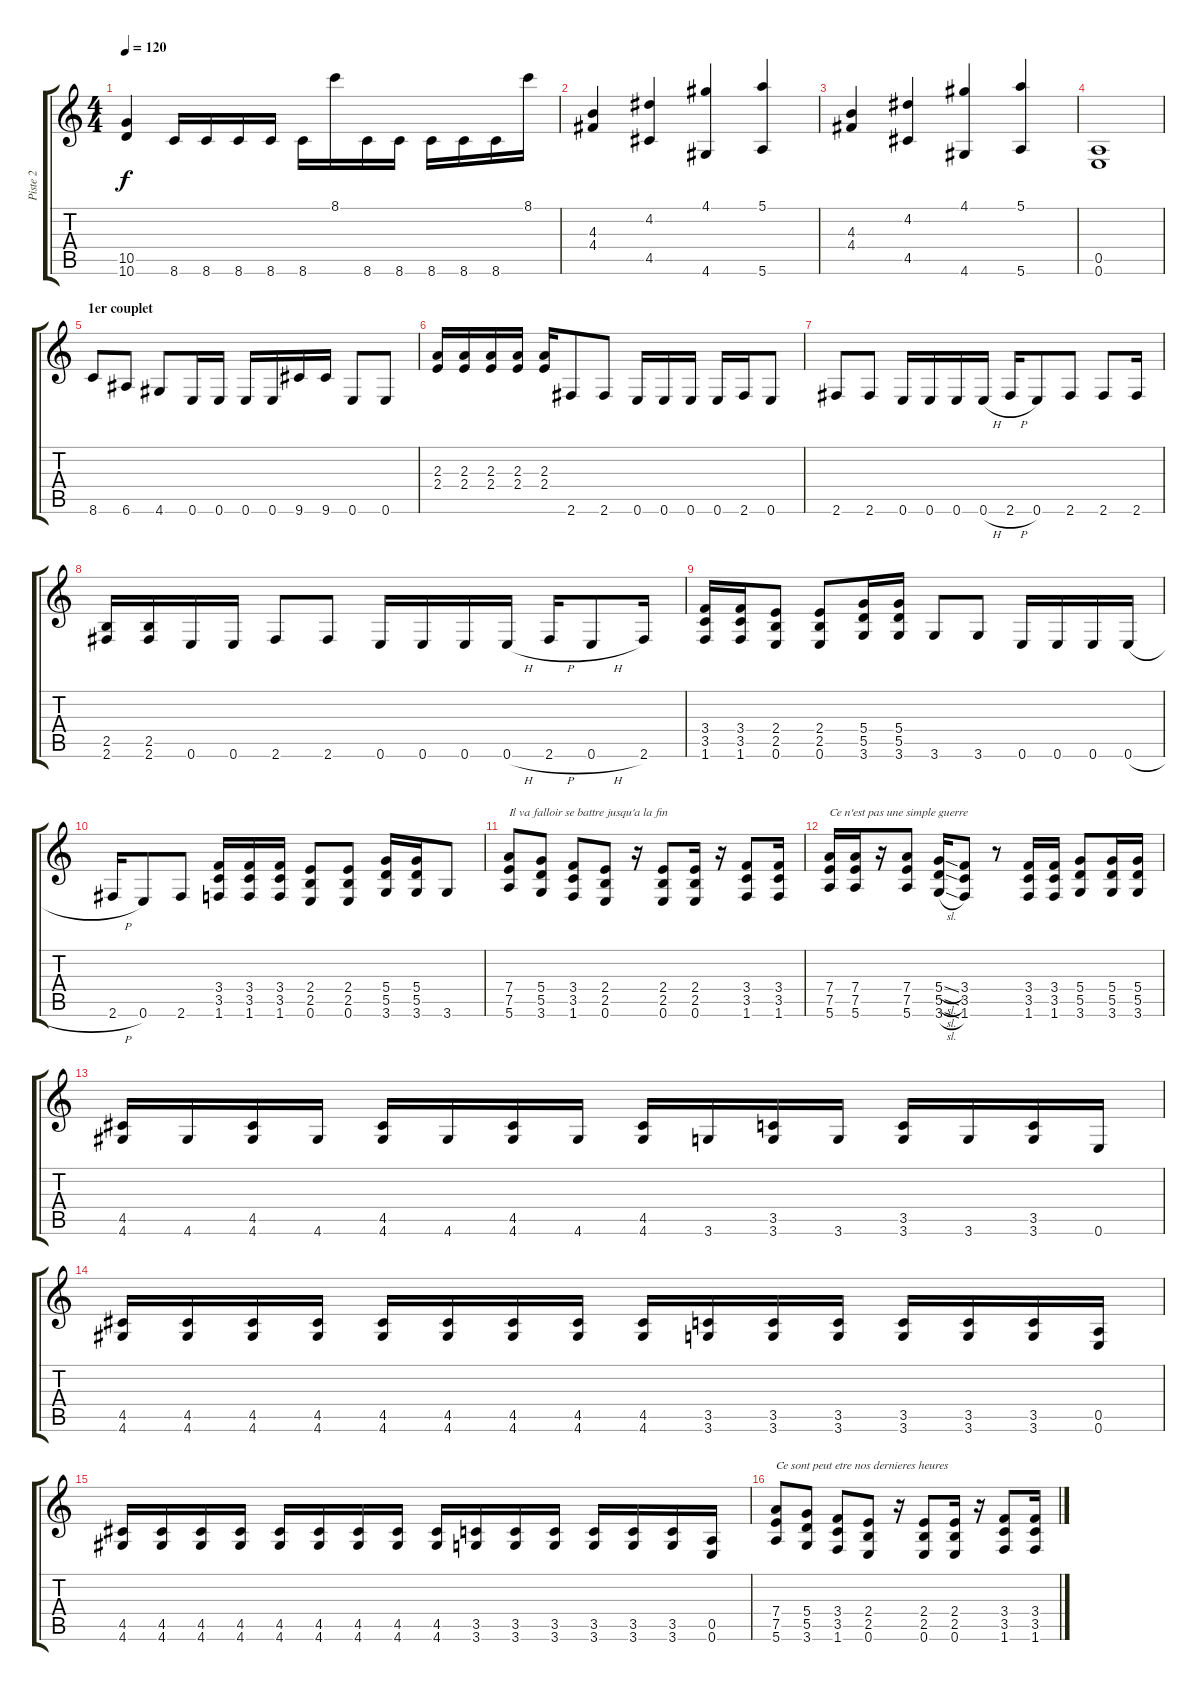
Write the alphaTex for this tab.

\track ("Piste 2" "Piste 2") {instrument distortionguitar}
\staff {score tabs}
\tuning (E4 B3 G3 D3 A2 E2) {hide}
\ts (4 4)
\tempo 120
\clef g2
\ks c
(10.5 10.6).4{dy f} 8.6.16 8.6.16 8.6.16 8.6.16 8.6.16 8.1.16 8.6.16 8.6.16 8.6.16 8.6.16 8.6.16 8.1.16 |
(4.3 4.4).4 (4.2 4.5).4 (4.1 4.6).4 (5.1 5.6).4 |
(4.3 4.4).4 (4.2 4.5).4 (4.1 4.6).4 (5.1 5.6).4 |
(0.5 0.6).1 |
\section ("" "1er couplet")
8.6.8 6.6.8 4.6.8 0.6.16 0.6.16 0.6.16 0.6.16 9.6.16 9.6.16 0.6.8 0.6.8 |
(2.3 2.4).16 (2.3 2.4).16 (2.3 2.4).16 (2.3 2.4).16 (2.3 2.4).16 2.6.8 2.6.8 0.6.16 0.6.16 0.6.16 0.6.16 2.6.16 0.6.8 |
2.6.8 2.6.8 0.6.16 0.6.16 0.6.16 0.6{h}.16 2.6{h}.16 0.6.8 2.6.8 2.6.8 2.6.16 |
(2.5 2.6).16 (2.5 2.6).16 0.6.16 0.6.16 2.6.8 2.6.8 0.6.16 0.6.16 0.6.16 0.6{h}.16 2.6{h}.16 0.6{h}.8 2.6.16 |
(3.4 3.5 1.6).16 (3.4 3.5 1.6).16 (2.4 2.5 0.6).8 (2.4 2.5 0.6).8 (5.4 5.5 3.6).16 (5.4 5.5 3.6).16 3.6.8 3.6.8 0.6.16 0.6.16 0.6.16 0.6{h}.16 |
2.6{h}.16 0.6.8 2.6.8 (3.4 3.5 1.6).16 (3.4 3.5 1.6).16 (3.4 3.5 1.6).16 (2.4 2.5 0.6).8 (2.4 2.5 0.6).8 (5.4 5.5 3.6).16 (5.4 5.5 3.6).16 3.6.8 |
(7.4 7.5 5.6).8{txt "Il va falloir se battre jusqu'a la fin"} (5.4 5.5 3.6).8 (3.4 3.5 1.6).8 (2.4 2.5 0.6).8 r.16 (2.4 2.5 0.6).8 (2.4 2.5 0.6).16 r.16 (3.4 3.5 1.6).8 (3.4 3.5 1.6).16 |
(7.4 7.5 5.6).16{txt "Ce n'est pas une simple guerre"} (7.4 7.5 5.6).16 r.16 (7.4 7.5 5.6).8 (5.4{sl} 5.5{sl} 3.6{sl}).16 (3.4 3.5 1.6).8 r.8 (3.4 3.5 1.6).16 (3.4 3.5 1.6).16 (5.4 5.5 3.6).8 (5.4 5.5 3.6).16 (5.4 5.5 3.6).16 |
(4.5 4.6).16 4.6.16 (4.5 4.6).16 4.6.16 (4.5 4.6).16 4.6.16 (4.5 4.6).16 4.6.16 (4.5 4.6).16 3.6.16 (3.5 3.6).16 3.6.16 (3.5 3.6).16 3.6.16 (3.5 3.6).16 0.6.16 |
(4.5 4.6).16 (4.5 4.6).16 (4.5 4.6).16 (4.5 4.6).16 (4.5 4.6).16 (4.5 4.6).16 (4.5 4.6).16 (4.5 4.6).16 (4.5 4.6).16 (3.5 3.6).16 (3.5 3.6).16 (3.5 3.6).16 (3.5 3.6).16 (3.5 3.6).16 (3.5 3.6).16 (0.5 0.6).16 |
(4.5 4.6).16 (4.5 4.6).16 (4.5 4.6).16 (4.5 4.6).16 (4.5 4.6).16 (4.5 4.6).16 (4.5 4.6).16 (4.5 4.6).16 (4.5 4.6).16 (3.5 3.6).16 (3.5 3.6).16 (3.5 3.6).16 (3.5 3.6).16 (3.5 3.6).16 (3.5 3.6).16 (0.5 0.6).16 |
(7.4 7.5 5.6).8{txt "Ce sont peut etre nos dernieres heures"} (5.4 5.5 3.6).8 (3.4 3.5 1.6).8 (2.4 2.5 0.6).8 r.16 (2.4 2.5 0.6).8 (2.4 2.5 0.6).16 r.16 (3.4 3.5 1.6).8 (3.4 3.5 1.6).16
